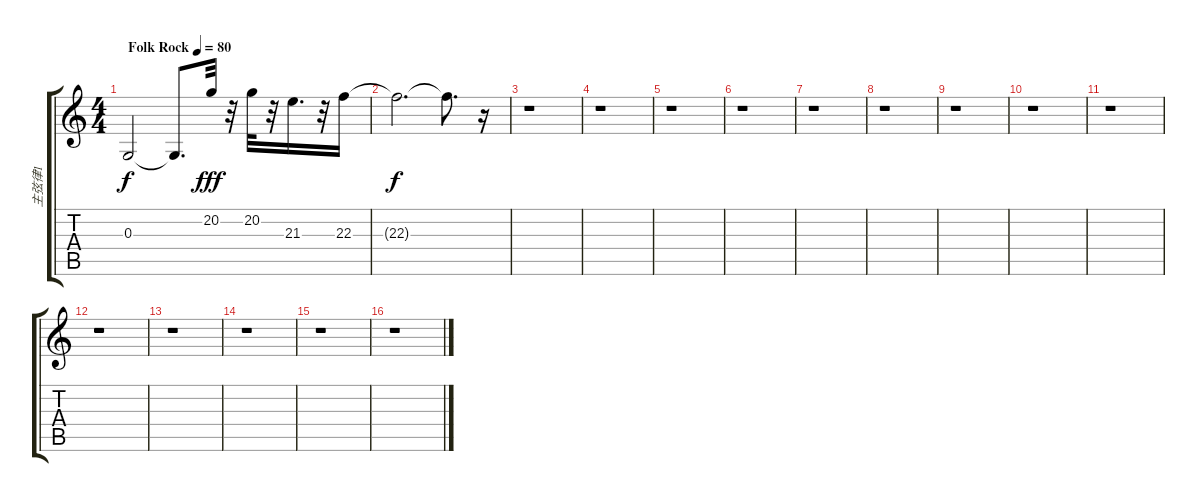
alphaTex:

\track ("主弦律1" "主弦律1") {instrument acousticgrandpiano}
\staff {score tabs}
\tuning (E4 B3 G3 D3 A2 E2) {hide}
\ts (4 4)
\tempo (80 "Folk Rock")
\clef g2
\ks c
0.3.2{dy f instrument acousticgrandpiano} 0.3{t}.8{d} 20.2.32{dy fff} r.32 20.2.32 r.32 21.3.16{d} r.32 22.3.16 |
22.3{t}.2{d dy f} 22.3{t}.8{d} r.16 |
r.1 |
r.1 |
r.1 |
r.1 |
r.1 |
r.1 |
r.1 |
r.1 |
r.1 |
r.1 |
r.1 |
r.1 |
r.1 |
r.1
